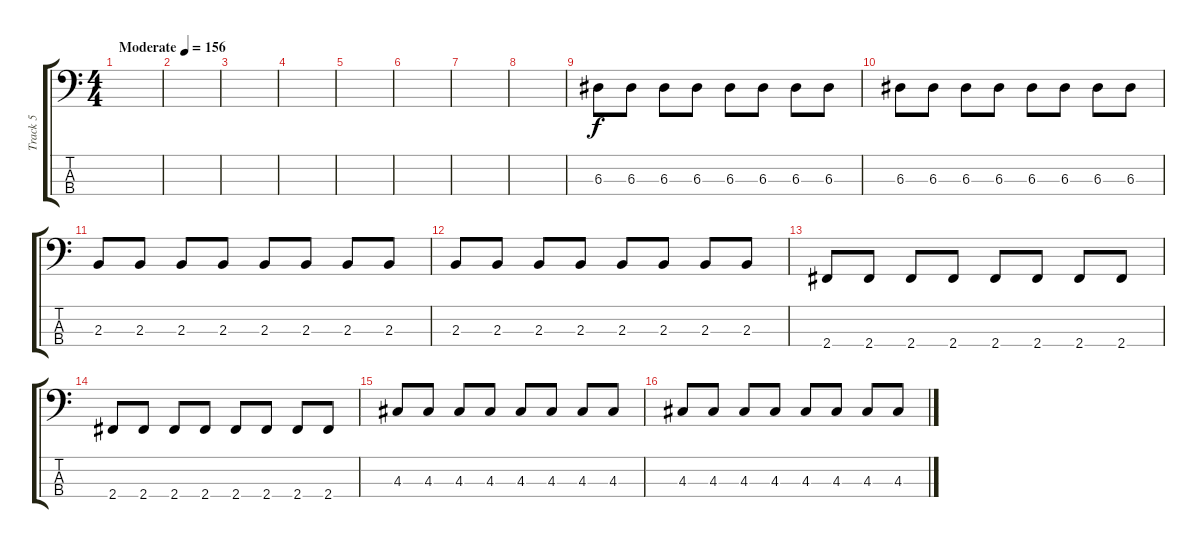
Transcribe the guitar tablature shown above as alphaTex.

\track ("Track 5" "Track 5") {instrument electricbassfinger}
\staff {score tabs}
\tuning (G2 D2 A1 E1) {hide}
\ts (4 4)
\tempo (156 "Moderate")
\clef f4
\ks c
|
|
|
|
|
|
|
|
6.3.8 6.3.8 6.3.8 6.3.8 6.3.8 6.3.8 6.3.8 6.3.8 |
6.3.8 6.3.8 6.3.8 6.3.8 6.3.8 6.3.8 6.3.8 6.3.8 |
2.3.8 2.3.8 2.3.8 2.3.8 2.3.8 2.3.8 2.3.8 2.3.8 |
2.3.8 2.3.8 2.3.8 2.3.8 2.3.8 2.3.8 2.3.8 2.3.8 |
2.4.8 2.4.8 2.4.8 2.4.8 2.4.8 2.4.8 2.4.8 2.4.8 |
2.4.8 2.4.8 2.4.8 2.4.8 2.4.8 2.4.8 2.4.8 2.4.8 |
4.3.8 4.3.8 4.3.8 4.3.8 4.3.8 4.3.8 4.3.8 4.3.8 |
4.3.8 4.3.8 4.3.8 4.3.8 4.3.8 4.3.8 4.3.8 4.3.8
